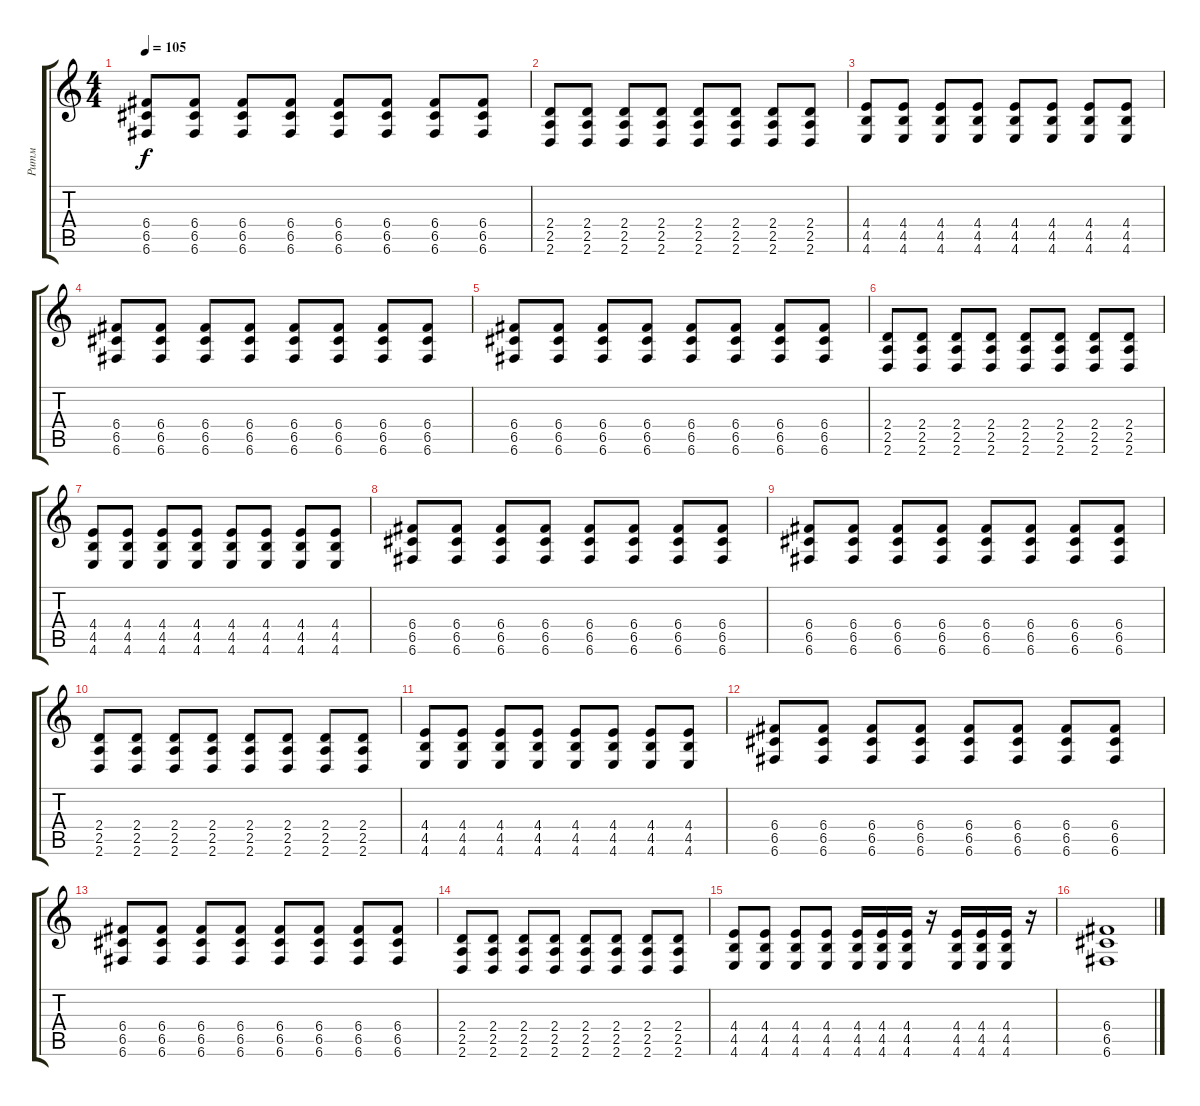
\track ("Ритм" "Ритм") {instrument overdrivenguitar}
\staff {score tabs}
\tuning (D4 A3 F3 C3 G2 C2) {hide}
\ts (4 4)
\tempo 105
\clef g2
\ks c
(6.4 6.5 6.6).8{dy f} (6.4 6.5 6.6).8 (6.4 6.5 6.6).8 (6.4 6.5 6.6).8 (6.4 6.5 6.6).8 (6.4 6.5 6.6).8 (6.4 6.5 6.6).8 (6.4 6.5 6.6).8 |
(2.4 2.5 2.6).8 (2.4 2.5 2.6).8 (2.4 2.5 2.6).8 (2.4 2.5 2.6).8 (2.4 2.5 2.6).8 (2.4 2.5 2.6).8 (2.4 2.5 2.6).8 (2.4 2.5 2.6).8 |
(4.4 4.5 4.6).8 (4.4 4.5 4.6).8 (4.4 4.5 4.6).8 (4.4 4.5 4.6).8 (4.4 4.5 4.6).8 (4.4 4.5 4.6).8 (4.4 4.5 4.6).8 (4.4 4.5 4.6).8 |
(6.4 6.5 6.6).8 (6.4 6.5 6.6).8 (6.4 6.5 6.6).8 (6.4 6.5 6.6).8 (6.4 6.5 6.6).8 (6.4 6.5 6.6).8 (6.4 6.5 6.6).8 (6.4 6.5 6.6).8 |
(6.4 6.5 6.6).8 (6.4 6.5 6.6).8 (6.4 6.5 6.6).8 (6.4 6.5 6.6).8 (6.4 6.5 6.6).8 (6.4 6.5 6.6).8 (6.4 6.5 6.6).8 (6.4 6.5 6.6).8 |
(2.4 2.5 2.6).8 (2.4 2.5 2.6).8 (2.4 2.5 2.6).8 (2.4 2.5 2.6).8 (2.4 2.5 2.6).8 (2.4 2.5 2.6).8 (2.4 2.5 2.6).8 (2.4 2.5 2.6).8 |
(4.4 4.5 4.6).8 (4.4 4.5 4.6).8 (4.4 4.5 4.6).8 (4.4 4.5 4.6).8 (4.4 4.5 4.6).8 (4.4 4.5 4.6).8 (4.4 4.5 4.6).8 (4.4 4.5 4.6).8 |
(6.4 6.5 6.6).8 (6.4 6.5 6.6).8 (6.4 6.5 6.6).8 (6.4 6.5 6.6).8 (6.4 6.5 6.6).8 (6.4 6.5 6.6).8 (6.4 6.5 6.6).8 (6.4 6.5 6.6).8 |
(6.4 6.5 6.6).8 (6.4 6.5 6.6).8 (6.4 6.5 6.6).8 (6.4 6.5 6.6).8 (6.4 6.5 6.6).8 (6.4 6.5 6.6).8 (6.4 6.5 6.6).8 (6.4 6.5 6.6).8 |
(2.4 2.5 2.6).8 (2.4 2.5 2.6).8 (2.4 2.5 2.6).8 (2.4 2.5 2.6).8 (2.4 2.5 2.6).8 (2.4 2.5 2.6).8 (2.4 2.5 2.6).8 (2.4 2.5 2.6).8 |
(4.4 4.5 4.6).8 (4.4 4.5 4.6).8 (4.4 4.5 4.6).8 (4.4 4.5 4.6).8 (4.4 4.5 4.6).8 (4.4 4.5 4.6).8 (4.4 4.5 4.6).8 (4.4 4.5 4.6).8 |
(6.4 6.5 6.6).8 (6.4 6.5 6.6).8 (6.4 6.5 6.6).8 (6.4 6.5 6.6).8 (6.4 6.5 6.6).8 (6.4 6.5 6.6).8 (6.4 6.5 6.6).8 (6.4 6.5 6.6).8 |
(6.4 6.5 6.6).8 (6.4 6.5 6.6).8 (6.4 6.5 6.6).8 (6.4 6.5 6.6).8 (6.4 6.5 6.6).8 (6.4 6.5 6.6).8 (6.4 6.5 6.6).8 (6.4 6.5 6.6).8 |
(2.4 2.5 2.6).8 (2.4 2.5 2.6).8 (2.4 2.5 2.6).8 (2.4 2.5 2.6).8 (2.4 2.5 2.6).8 (2.4 2.5 2.6).8 (2.4 2.5 2.6).8 (2.4 2.5 2.6).8 |
(4.4 4.5 4.6).8 (4.4 4.5 4.6).8 (4.4 4.5 4.6).8 (4.4 4.5 4.6).8 (4.4 4.5 4.6).16 (4.4 4.5 4.6).16 (4.4 4.5 4.6).16 r.16 (4.4 4.5 4.6).16 (4.4 4.5 4.6).16 (4.4 4.5 4.6).16 r.16 |
(6.4 6.5 6.6).1
